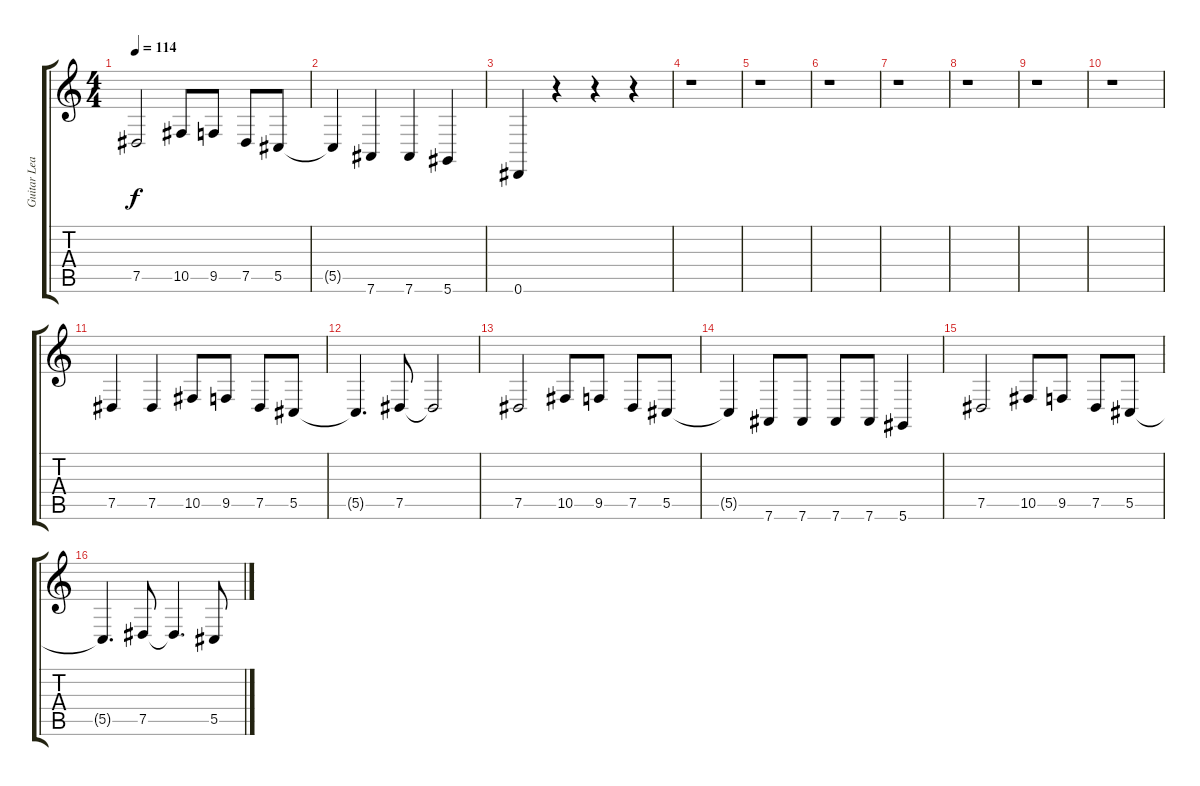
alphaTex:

\track ("Guitar Lead" "Guitar Lea") {instrument cello}
\staff {score tabs}
\tuning (Eb4 Bb3 Gb3 Db3 Ab2 Eb2) {hide}
\ts (4 4)
\tempo 114
\clef g2
\ks c
7.5.2{dy f} 10.5.8 9.5.8 7.5.8 5.5.8 |
5.5{t}.4 7.6.4 7.6.4 5.6.4 |
0.6.4 r.4 r.4 r.4 |
r.1 |
r.1 |
r.1 |
r.1 |
r.1 |
r.1 |
r.1 |
7.5.4 7.5.4 10.5.8 9.5.8 7.5.8 5.5.8 |
5.5{t}.4{d} 7.5.8 7.5{t}.2 |
7.5.2 10.5.8 9.5.8 7.5.8 5.5.8 |
5.5{t}.4 7.6.8 7.6.8 7.6.8 7.6.8 5.6.4 |
7.5.2 10.5.8 9.5.8 7.5.8 5.5.8 |
5.5{t}.4{d} 7.5.8 7.5{t}.4{d} 5.5.8
